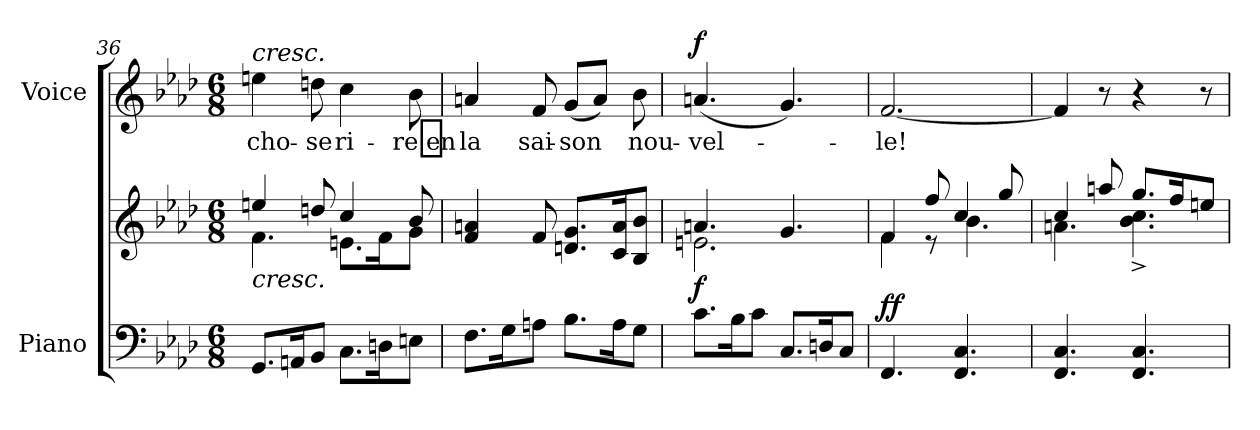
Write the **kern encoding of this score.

**kern	**kern	**dynam	**kern	**text	**dynam
*part2	*part2	*part2	*part1	*part1	*part1
*staff3	*staff2	*staff2/3	*staff1	*staff1	*staff1
*I"Piano	*	*	*I"Voice	*	*
*I'Pno	*	*	*	*	*
*clefF4	*clefG2	*	*clefG2	*	*
*k[b-e-a-d-]	*k[b-e-a-d-]	*	*k[b-e-a-d-]	*	*
*M6/8	*M6/8	*	*M6/8	*	*
=36	=36	=36	=36	=36	=36
*	*^	*	*	*	*
!	!	!	!	!LO:TX:a:i:t=cresc.	!	!
!	!LO:TX:b:i:t=cresc.	!	!	!	!	!
!	!	!	!	!	!LO:LY:b	!
8.GG/L	4een/	4.f\	.	4een\	cho-	.
16AAn/K	.	.	.	.	.	.
!	!	!	!	!	!LO:LY:b	!
8BB-/J	8ddn/	.	.	8ddn\	-se	.
!	!	!	!	!	!LO:LY:b	!
8.C\L	4cc/	8.en\L	.	4cc\	ri-	.
16Dn\K	.	16f\K	.	.	.	.
!	!	!	!	!	!LO:LY:b	!
8En\J	8b-/	8g\J	.	8b-\	-re en	.
=37	=37	=37	=37	=37	=37	=37
!	!	!	!	!	!LO:LY:b	!
*	*v	*v	*	*	*	*
8.F\L	4f/ 4an/	.	4an/	la	.
16G\K	.	.	.	.	.
!	!	!	!	!LO:LY:b	!
8An\J	8f/	.	8f/	sai-	.
!	!	!	!	!LO:LY:b	!
8.B-\L	8.dn/ 8.g/L	.	(<8g/L	-son	.
.	.	.	8a/J)	.	.
16A\K	16c/ 16a/K	.	.	.	.
!	!	!	!	!LO:LY:b	!
8G\J	8B-/ 8b-/J	.	8b-\	nou-	.
=38	=38	=38	=38	=38	=38
*	*^	*	*	*	*
!	!	!	!LO:DY:a=2	!	!LO:LY:b	!LO:DY:a
8.c\L	4.an/	2.en\	f	(<4.an/	-vel-	f
16B-\K	.	.	.	.	.	.
8c\J	.	.	.	.	.	.
8.C/L	4.g/	.	.	4.g/)	.	.
16Dn/K	.	.	.	.	.	.
8C/J	.	.	.	.	.	.
=39	=39	=39	=39	=39	=39	=39
!	!	!	!LO:DY:a=2	!	!LO:LY:b	!
4.FF/	4f/	4f\	ff	[2.f/	-le!	.
.	8ff/	8r	.	.	.	.
4.FF/ 4.C/	4cc/	4.b-\	.	.	.	.
.	8gg/	.	.	.	.	.
!!LO:PB:g=z
=40	=40	=40	=40	=40	=40	=40
4.FF/ 4.C/	4cc/	4.an\	.	4f/]	.	.
.	8aan/	.	.	8r	.	.
4.FF/ 4.C/	8.gg/L	4.b-\^ 4.cc\^	.	4r	.	.
.	16ff/K	.	.	.	.	.
.	8een/J	.	.	8r	.	.
*	*v	*v	*	*	*	*
=	=	=	=	=	=
*-	*-	*-	*-	*-	*-
